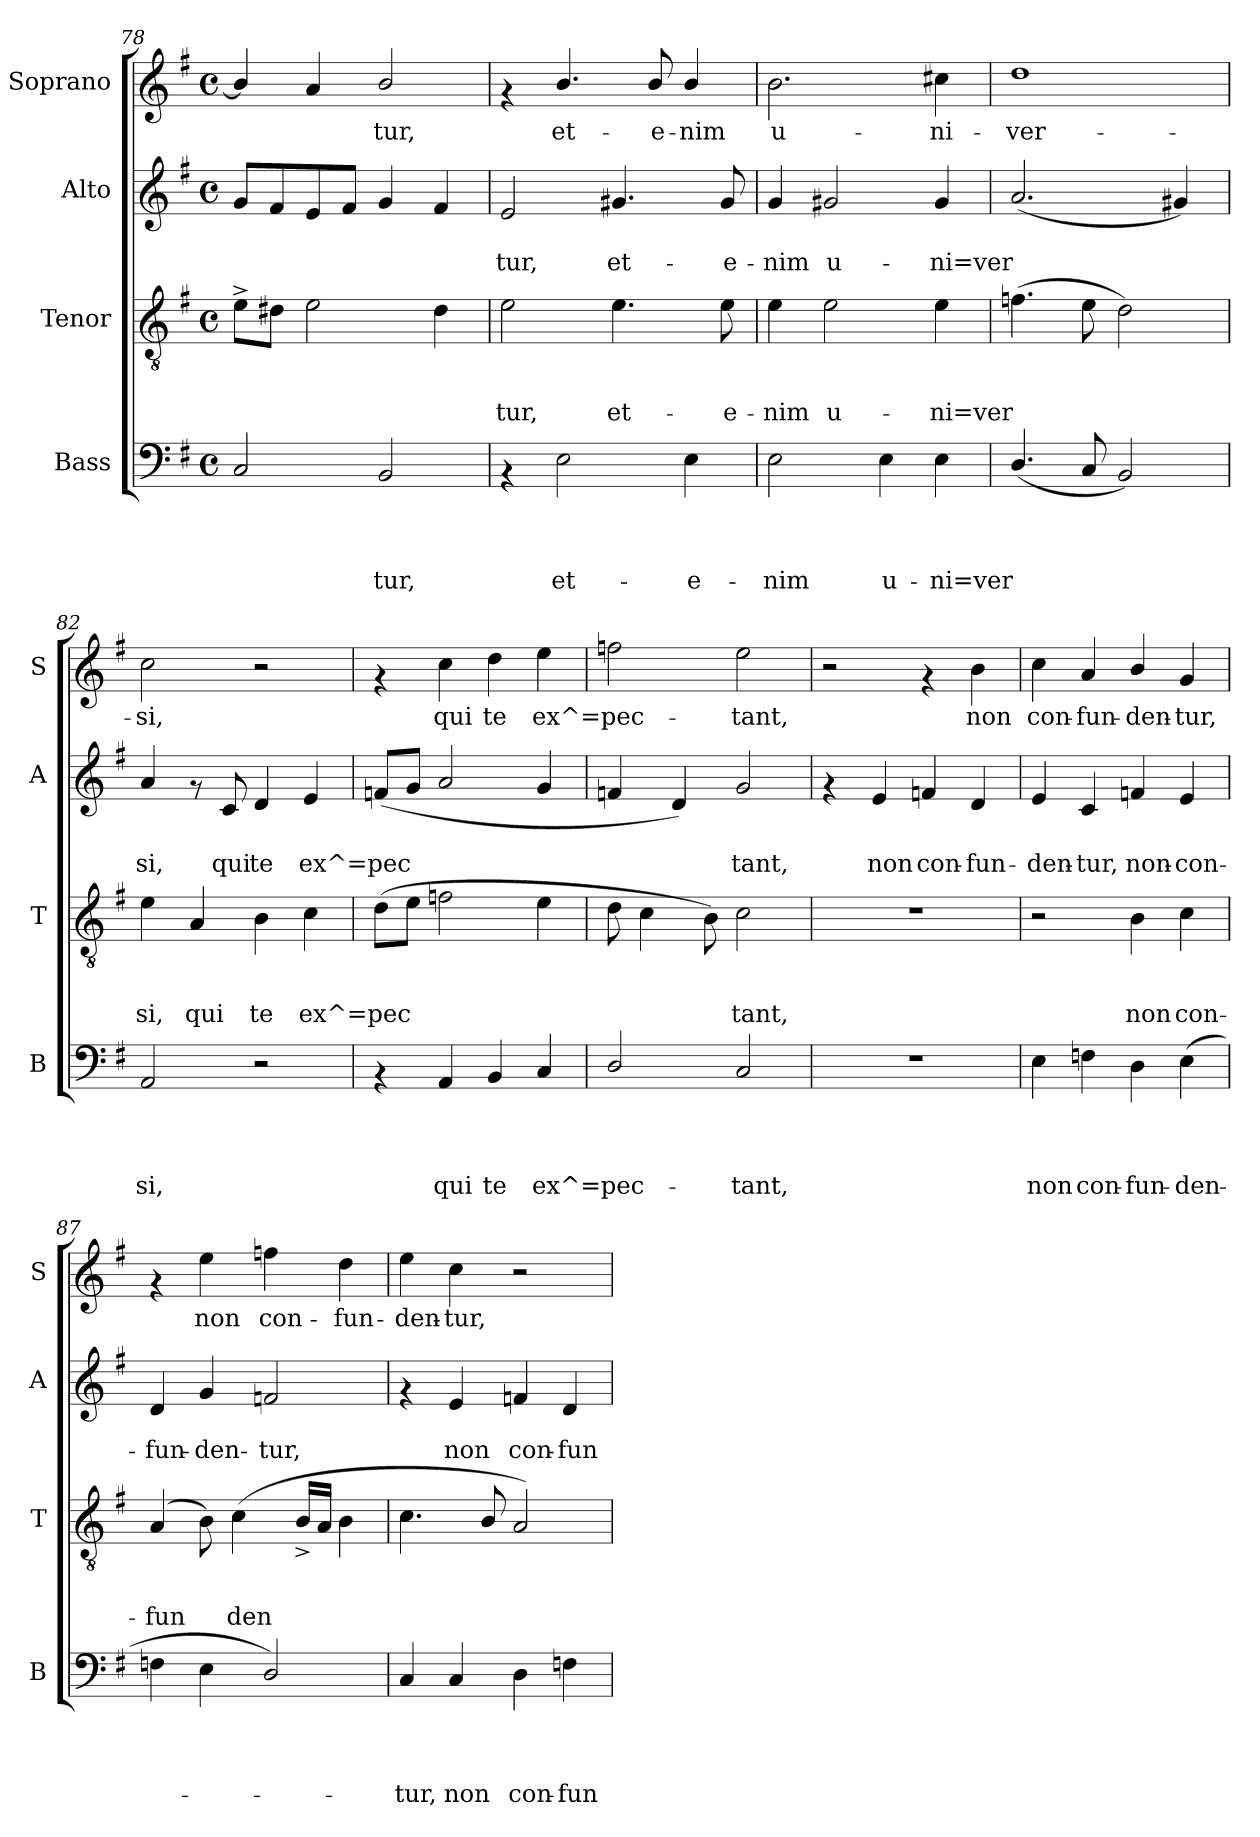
**kern	**text	**text	**text	**text	**kern	**text	**text	**text	**kern	**text	**text	**kern	**text
*part4	*part4	*part4	*part4	*part4	*part3	*part3	*part3	*part3	*part2	*part2	*part2	*part1	*part1
*staff4	*staff4	*staff4	*staff4	*staff4	*staff3	*staff3	*staff3	*staff3	*staff2	*staff2	*staff2	*staff1	*staff1
*I"Bass	*	*	*	*	*I"Tenor	*	*	*	*I"Alto	*	*	*I"Soprano	*
*I'B	*	*	*	*	*I'T	*	*	*	*I'A	*	*	*I'S	*
*clefF4	*	*	*	*	*clefGv2	*	*	*	*clefG2	*	*	*clefG2	*
*k[f#]	*	*	*	*	*k[f#]	*	*	*	*k[f#]	*	*	*k[f#]	*
*G:	*	*	*	*	*G:	*	*	*	*G:	*	*	*G:	*
*M4/4	*	*	*	*	*M4/4	*	*	*	*M4/4	*	*	*M4/4	*
*met(c)	*	*	*	*	*met(c)	*	*	*	*met(c)	*	*	*met(c)	*
=78	=78	=78	=78	=78	=78	=78	=78	=78	=78	=78	=78	=78	=78
2C/	.	.	.	.	8e^>\L	.	.	.	8g/L	.	.	4b/]	.
.	.	.	.	.	8d#X\J	.	.	.	8f#/	.	.	.	.
.	.	.	.	.	2e\	.	.	.	8e/	.	.	4a/	.
.	.	.	.	.	.	.	.	.	8f#/J	.	.	.	.
!	!	!	!	!LO:LY:b	!	!	!	!	!	!	!	!	!LO:LY:b
2BB/	.	.	.	tur,	.	.	.	.	4g/	.	.	2b/	tur,
.	.	.	.	.	4d#\	.	.	.	4f#/	.	.	.	.
=79	=79	=79	=79	=79	=79	=79	=79	=79	=79	=79	=79	=79	=79
!	!	!	!	!	!	!	!	!LO:LY:b	!	!	!LO:LY:b	!	!
4rAA	.	.	.	.	2e\	.	.	tur,	2e/	.	tur,	4rf	.
!	!	!	!	!LO:LY:b	!	!	!	!	!	!	!	!	!LO:LY:b
2E\	.	.	.	et-	.	.	.	.	.	.	.	4.b/	et-
!	!	!	!	!	!	!	!	!LO:LY:b	!	!	!LO:LY:b	!	!
.	.	.	.	.	4.e\	.	.	et-	4.g#X/	.	et-	.	.
!	!	!	!	!	!	!	!	!	!	!	!	!	!LO:LY:b
.	.	.	.	.	.	.	.	.	.	.	.	8b/	-e-
!	!	!	!	!LO:LY:b	!	!	!	!	!	!	!	!	!LO:LY:b
4E\	.	.	.	-e-	.	.	.	.	.	.	.	4b/	-nim
!	!	!	!	!	!	!	!	!LO:LY:b	!	!	!LO:LY:b	!	!
.	.	.	.	.	8e\	.	.	-e-	8g#/	.	-e-	.	.
!!LO:LB:g=z
=80	=80	=80	=80	=80	=80	=80	=80	=80	=80	=80	=80	=80	=80
!	!	!	!	!LO:LY:b	!	!	!	!LO:LY:b	!	!	!LO:LY:b	!	!LO:LY:b
2E\	.	.	.	-nim	4e\	.	.	-nim	4g/	.	-nim	2.b\	u-
!	!	!	!	!	!	!	!	!LO:LY:b	!	!	!LO:LY:b	!	!
.	.	.	.	.	2e\	.	.	u-	2g#X/	.	u-	.	.
!	!	!	!	!LO:LY:b	!	!	!	!	!	!	!	!	!
4E\	.	.	.	u-	.	.	.	.	.	.	.	.	.
!	!	!	!	!LO:LY:b	!	!	!	!LO:LY:b	!	!	!LO:LY:b	!	!LO:LY:b
4E\	.	.	.	-ni=ver	4e\	.	.	-ni=ver	4g#/	.	-ni=ver	4cc#X\	-ni-
=81	=81	=81	=81	=81	=81	=81	=81	=81	=81	=81	=81	=81	=81
!	!	!	!	!	!	!	!	!	!	!	!	!	!LO:LY:b
(<4.D/	.	.	.	.	(>4.fn\	.	.	.	(<2.a/	.	.	1dd	-ver-
8C/	.	.	.	.	8e\	.	.	.	.	.	.	.	.
2BB/)	.	.	.	.	2d\)	.	.	.	.	.	.	.	.
.	.	.	.	.	.	.	.	.	4g#X/)	.	.	.	.
=82	=82	=82	=82	=82	=82	=82	=82	=82	=82	=82	=82	=82	=82
!	!	!	!	!LO:LY:b	!	!	!	!LO:LY:b	!	!	!LO:LY:b	!	!LO:LY:b
2AA/	.	.	.	si,	4e\	.	.	si,	4a/	.	si,	2cc\	-si,
!	!	!	!	!	!	!	!	!LO:LY:b	!	!	!	!	!
.	.	.	.	.	4A/	.	.	qui	8rf	.	.	.	.
!	!	!	!	!	!	!	!	!	!	!	!LO:LY:b	!	!
.	.	.	.	.	.	.	.	.	8c/	.	qui	.	.
!	!	!	!	!	!	!	!	!LO:LY:b	!	!	!LO:LY:b	!	!
2r	.	.	.	.	4B\	.	.	te	4d/	.	te	2r	.
!	!	!	!	!	!	!	!	!LO:LY:b	!	!	!LO:LY:b	!	!
.	.	.	.	.	4c\	.	.	ex^=pec	4e/	.	ex^=pec	.	.
=83	=83	=83	=83	=83	=83	=83	=83	=83	=83	=83	=83	=83	=83
4rAA	.	.	.	.	(>8d\L	.	.	.	(<8fn/L	.	.	4rf	.
.	.	.	.	.	8e\J	.	.	.	8g/J	.	.	.	.
!	!	!	!	!LO:LY:b	!	!	!	!	!	!	!	!	!LO:LY:b
4AA/	.	.	.	qui	2fn\	.	.	.	2a/	.	.	4cc\	qui
!	!	!	!	!LO:LY:b	!	!	!	!	!	!	!	!	!LO:LY:b
4BB/	.	.	.	te	.	.	.	.	.	.	.	4dd\	te
!	!	!	!	!LO:LY:b	!	!	!	!	!	!	!	!	!LO:LY:b
4C/	.	.	.	ex^=pec-	4e\	.	.	.	4g/	.	.	4ee\	ex^=pec-
=84	=84	=84	=84	=84	=84	=84	=84	=84	=84	=84	=84	=84	=84
2D/	.	.	.	.	8d\	.	.	.	4fn/	.	.	2ffn\	.
.	.	.	.	.	4c\	.	.	.	.	.	.	.	.
.	.	.	.	.	.	.	.	.	4d/)	.	.	.	.
.	.	.	.	.	8B\)	.	.	.	.	.	.	.	.
!	!	!	!	!LO:LY:b	!	!	!	!LO:LY:b	!	!	!LO:LY:b	!	!LO:LY:b
2C/	.	.	.	-tant,	2c\	.	.	tant,	2g/	.	tant,	2ee\	-tant,
=85	=85	=85	=85	=85	=85	=85	=85	=85	=85	=85	=85	=85	=85
1r	.	.	.	.	1r	.	.	.	4rf	.	.	2r	.
!	!	!	!	!	!	!	!	!	!	!	!LO:LY:b	!	!
.	.	.	.	.	.	.	.	.	4e/	.	non	.	.
!	!	!	!	!	!	!	!	!	!	!	!LO:LY:b	!	!
.	.	.	.	.	.	.	.	.	4fn/	.	con-	4rf	.
!	!	!	!	!	!	!	!	!	!	!	!LO:LY:b	!	!LO:LY:b
.	.	.	.	.	.	.	.	.	4d/	.	-fun-	4b\	non
=86	=86	=86	=86	=86	=86	=86	=86	=86	=86	=86	=86	=86	=86
!	!	!	!	!LO:LY:b	!	!	!	!	!	!	!LO:LY:b	!	!LO:LY:b
4E\	.	.	.	non	2r	.	.	.	4e/	.	-den-	4cc\	con-
!	!	!	!	!LO:LY:b	!	!	!	!	!	!	!LO:LY:b	!	!LO:LY:b
4Fn\	.	.	.	con-	.	.	.	.	4c/	.	-tur,	4a/	-fun-
!	!	!	!	!LO:LY:b	!	!	!	!LO:LY:b	!	!	!LO:LY:b	!	!LO:LY:b
4D\	.	.	.	-fun-	4B\	.	.	non	4fn/	.	non-	4b/	-den-
!	!	!	!	!LO:LY:b	!	!	!	!LO:LY:b	!	!	!LO:LY:b	!	!LO:LY:b
(>4E\	.	.	.	-den-	4c\	.	.	con-	4e/	.	-con-	4g/	-tur,
!!LO:PB:g=z
=87	=87	=87	=87	=87	=87	=87	=87	=87	=87	=87	=87	=87	=87
!	!	!	!	!	!	!	!	!LO:LY:b	!	!	!LO:LY:b	!	!
4Fn\	.	.	.	.	(<4A/	.	.	-fun	4d/	.	-fun-	4rf	.
!	!	!	!	!	!	!	!	!	!	!	!LO:LY:b	!	!LO:LY:b
4E\	.	.	.	.	8B\)	.	.	.	4g/	.	-den-	4ee\	non
!	!	!	!	!	!	!	!	!LO:LY:b	!	!	!	!	!
.	.	.	.	.	(<4c\	.	.	den	.	.	.	.	.
!	!	!	!	!	!	!	!	!	!	!	!LO:LY:b	!	!LO:LY:b
2D/)	.	.	.	.	.	.	.	.	2fn/	.	-tur,	4ffn\	con-
.	.	.	.	.	16B^</LL	.	.	.	.	.	.	.	.
.	.	.	.	.	16A/JJ	.	.	.	.	.	.	.	.
!	!	!	!	!	!	!	!	!	!	!	!	!	!LO:LY:b
.	.	.	.	.	4B\	.	.	.	.	.	.	4dd\	-fun-
=88	=88	=88	=88	=88	=88	=88	=88	=88	=88	=88	=88	=88	=88
!	!	!	!	!LO:LY:b	!	!	!	!	!	!	!	!	!LO:LY:b
4C/	.	.	.	-tur,	4.c\	.	.	.	4rf	.	.	4ee\	-den-
!	!	!	!	!LO:LY:b	!	!	!	!	!	!	!LO:LY:b	!	!LO:LY:b
4C/	.	.	.	non	.	.	.	.	4e/	.	non	4cc\	-tur,
.	.	.	.	.	8B/	.	.	.	.	.	.	.	.
!	!	!	!	!LO:LY:b	!	!	!	!	!	!	!LO:LY:b	!	!
4D\	.	.	.	con-	2A/)	.	.	.	4fn/	.	con-	2r	.
!	!	!	!	!LO:LY:b	!	!	!	!	!	!	!LO:LY:b	!	!
4Fn\	.	.	.	-fun-	.	.	.	.	4d/	.	-fun-	.	.
=	=	=	=	=	=	=	=	=	=	=	=	=	=
*-	*-	*-	*-	*-	*-	*-	*-	*-	*-	*-	*-	*-	*-
